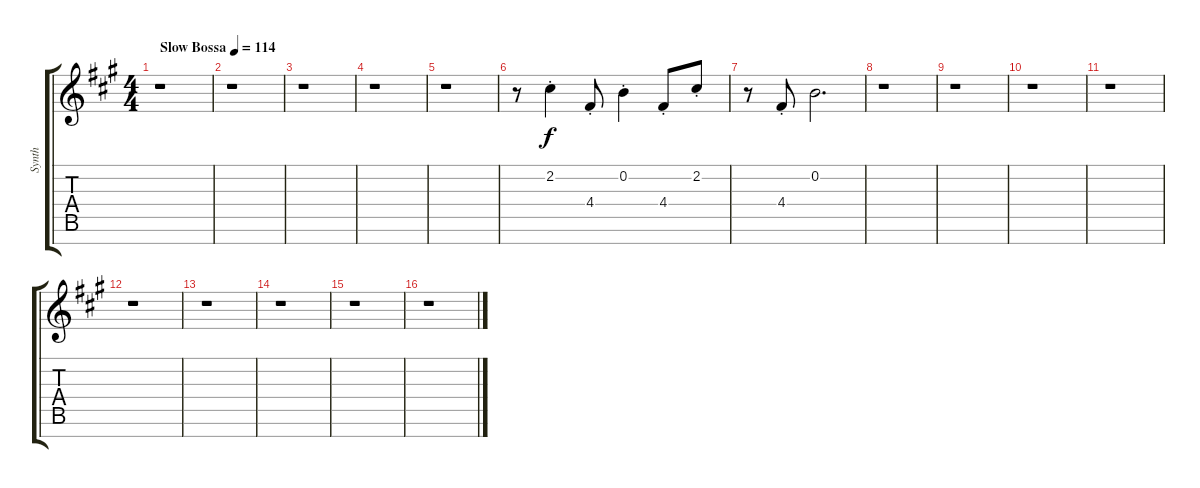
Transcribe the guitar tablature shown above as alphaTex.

\track ("Synth" "Synth") {instrument overdrivenguitar}
\staff {score tabs}
\tuning (E4 B3 G3 D3 A2 E2 B1) {hide}
\ts (4 4)
\tempo (114 "Slow Bossa")
\clef g2
\ks a
r.1{dy f instrument overdrivenguitar} |
r.1 |
r.1 |
r.1 |
r.1 |
r.8 2.2{st}.4 4.4{st}.8 0.2{st}.4 4.4{st}.8 2.2{st}.8 |
r.8 4.4{st}.8 0.2.2{d} |
r.1 |
r.1 |
r.1 |
r.1 |
r.1 |
r.1 |
r.1 |
r.1 |
r.1
